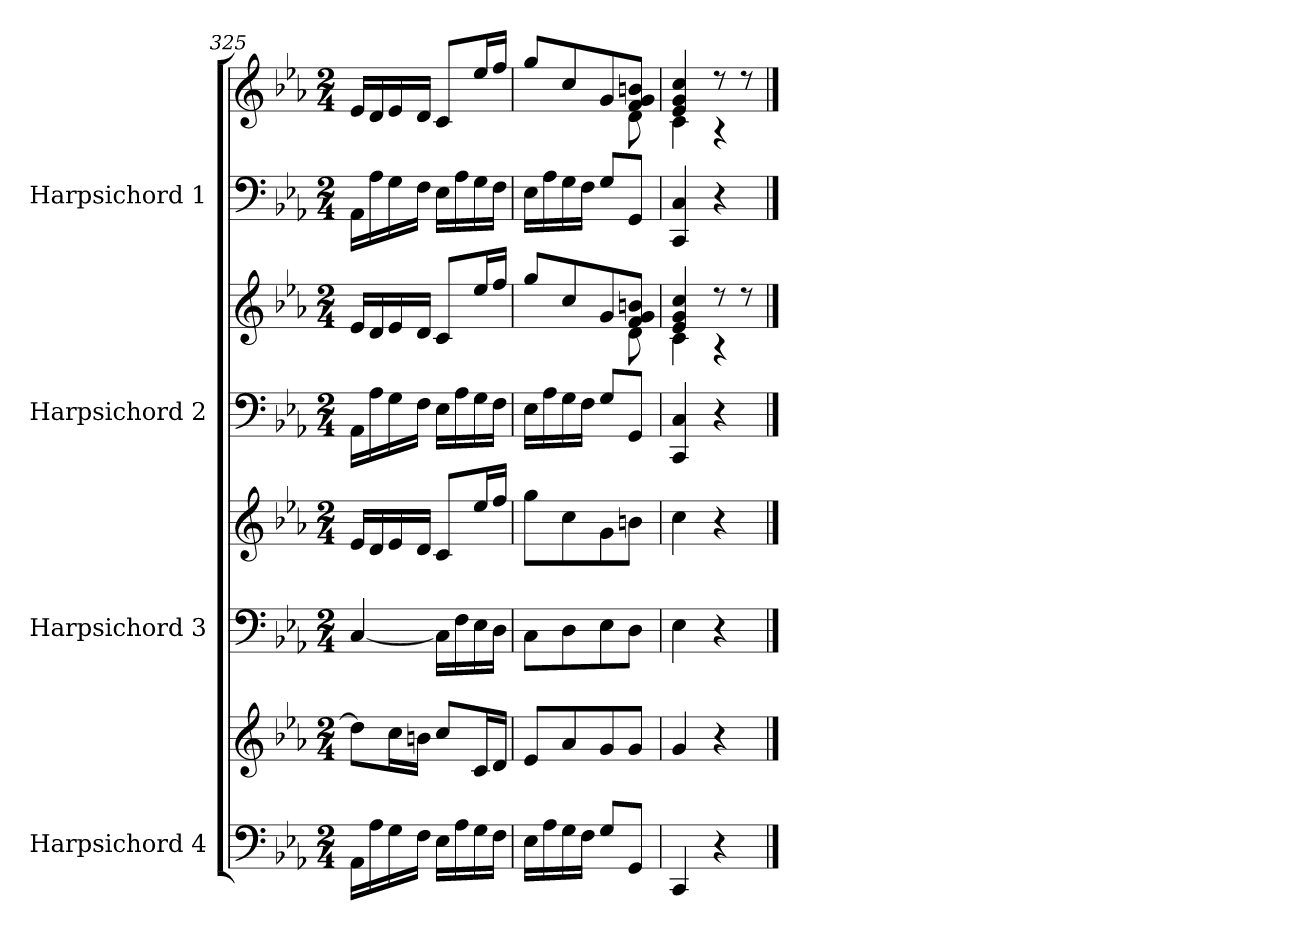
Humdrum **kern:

**kern	**kern	**kern	**kern	**kern	**kern	**kern	**kern
*part4	*part4	*part3	*part3	*part2	*part2	*part1	*part1
*staff8	*staff7	*staff6	*staff5	*staff4	*staff3	*staff2	*staff1
*I"Harpsichord 4	*	*I"Harpsichord 3	*	*I"Harpsichord 2	*	*I"Harpsichord 1	*
*I'Hp	*	*I'Hp	*	*I'Hp	*	*I'Hp	*
*clefF4	*clefG2	*clefF4	*clefG2	*clefF4	*clefG2	*clefF4	*clefG2
*k[b-e-a-]	*k[b-e-a-]	*k[b-e-a-]	*k[b-e-a-]	*k[b-e-a-]	*k[b-e-a-]	*k[b-e-a-]	*k[b-e-a-]
*M2/4	*M2/4	*M2/4	*M2/4	*M2/4	*M2/4	*M2/4	*M2/4
=325	=325	=325	=325	=325	=325	=325	=325
16AA-\LL	8dd\L]	[4C/	16e-/LL	16AA-\LL	16e-/LL	16AA-\LL	16e-/LL
16A-\	.	.	16d/	16A-\	16d/	16A-\	16d/
16G\	16cc\L	.	16e-/	16G\	16e-/	16G\	16e-/
16F\JJ	16bn\JJ	.	16d/JJ	16F\JJ	16d/JJ	16F\JJ	16d/JJ
16E-\LL	8cc/L	16C\LL]	8c/L	16E-\LL	8c/L	16E-\LL	8c/L
16A-\	.	16F\	.	16A-\	.	16A-\	.
16G\	16c/L	16E-\	16ee-/L	16G\	16ee-/L	16G\	16ee-/L
16F\JJ	16d/JJ	16D\JJ	16ff/JJ	16F\JJ	16ff/JJ	16F\JJ	16ff/JJ
=326	=326	=326	=326	=326	=326	=326	=326
*	*	*	*	*	*^	*	*^
16E-\LL	8e-/L	8C\L	8gg\L	16E-\LL	8gg/L	4ryy	16E-\LL	8gg/L	4ryy
16A-\	.	.	.	16A-\	.	.	16A-\	.	.
16G\	8a-/	8D\	8cc\	16G\	8cc/	.	16G\	8cc/	.
16F\JJ	.	.	.	16F\JJ	.	.	16F\JJ	.	.
8G/L	8g/	8E-\	8g\	8G/L	8g/	8ryy	8G/L	8g/	8ryy
8GG/J	8g/J	8D\J	8bn\J	8GG/J	8f/ 8g/ 8bn/J	8d\	8GG/J	8f/ 8g/ 8bn/J	8d\
=327	=327	=327	=327	=327	=327	=327	=327	=327	=327
4CC/	4g/	4E-\	4cc\	4CC/ 4C/	4e-/ 4g/ 4cc/	4c\	4CC/ 4C/	4e-/ 4g/ 4cc/	4c\
4r	4r	4r	4r	4r	8r	4r	4r	8r	4r
.	.	.	.	.	8r	.	.	8r	.
*	*	*	*	*	*v	*v	*	*v	*v
==	==	==	==	==	==	==	==
*-	*-	*-	*-	*-	*-	*-	*-
